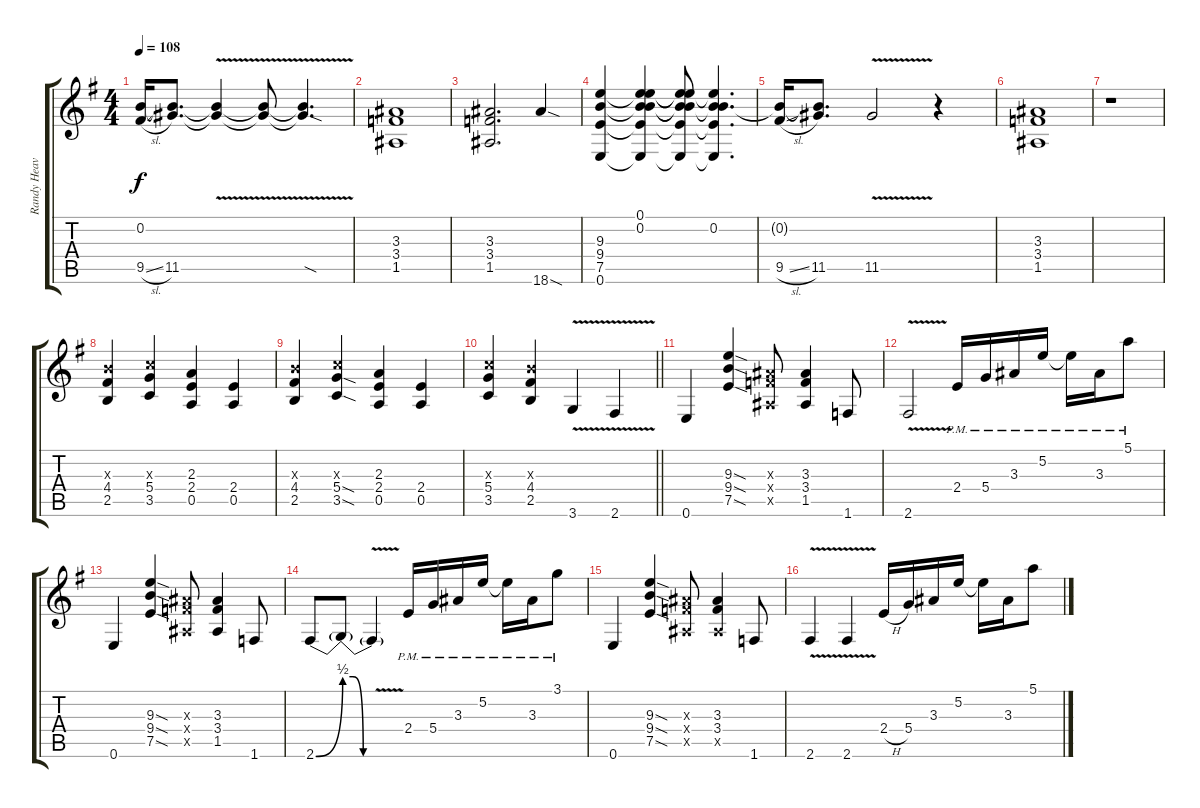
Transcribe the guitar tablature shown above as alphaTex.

\track ("Randy Heavy" "Randy Heav") {instrument distortionguitar}
\staff {score tabs}
\tuning (E4 B3 G3 D3 A2 E2) {hide}
\ts (4 4)
\tempo 108
\clef g2
\ks g
(0.2{t} 9.5{sl}).16{dy f} (0.2{t} 11.5).8{d} (0.2{v t} 11.5{v t}).4 (0.2{v t} 11.5{v t}).8 (0.2{t} 11.5{sod t}).4{d} |
(3.3 3.4 1.5).1 |
(3.3 3.4 1.5).2{d} 18.6{sod}.4 |
(9.3 9.4 7.5 0.6).4 (0.1 0.2 9.3{t} 9.4{t} 7.5{t} 0.6{t}).4 (0.1{t} 0.2{t} 9.3{t} 9.4{t} 7.5{t} 0.6{t}).8 (0.2 9.3{t} 9.4{t} 7.5{t} 0.6{t}).4{d} |
(0.2{t} 9.5{sl}).16 (0.2{t} 11.5).8{d} 11.5{v}.2 r.4 |
(3.3 3.4 1.5).1 |
r.1 |
(4.3{x} 4.4 2.5).4 (5.3{x} 5.4 3.5).4 (2.3 2.4 0.5).4 (2.4 0.5).4 |
(4.3{x} 4.4 2.5).4 (5.3{x} 5.4{sod} 3.5{sod}).4 (2.3 2.4 0.5).4 (2.4 0.5).4 |
\barLineRight lightlight
(5.3{x} 5.4 3.5).4 (4.3{x} 4.4 2.5).4 3.6{v}.4 2.6{v}.4 |
0.6.4 (9.3{sod} 9.4{sod} 7.5{sod}).4 (3.3{x} 3.4{x} 1.5{x}).8 (3.3 3.4 1.5).4 1.6.8 |
2.6{v}.2 2.4{pm}.16 5.4{pm}.16 3.3{pm}.16 5.2{pm}.16 5.2{pm t}.16 3.3{pm}.16 5.1{pm}.8 |
0.6.4 (9.3{sod} 9.4{sod} 7.5{sod}).4 (3.3{x} 3.4{x} 1.5{x}).8 (3.3 3.4 1.5).4 1.6.8 |
2.6{be (bend 0 0 60 2)}.8 2.6{be (custom 0 2 20 2 40 0 60 0) t}.8 2.6{v t}.4 2.4{pm}.16 5.4{pm}.16 3.3{pm}.16 5.2{pm}.16 5.2{pm t}.16 3.3{pm}.16 3.1{pm}.8 |
0.6.4 (9.3{sod} 9.4{sod} 7.5{sod}).4 (3.3{x} 3.4{x} 1.5{x}).8 (3.3 3.4 1.5{x}).4 1.6.8 |
2.6{v}.4 2.6{v}.4 2.4{h}.16 5.4.16 3.3.16 5.2.16 5.2{t}.16 3.3.16 5.1.8
